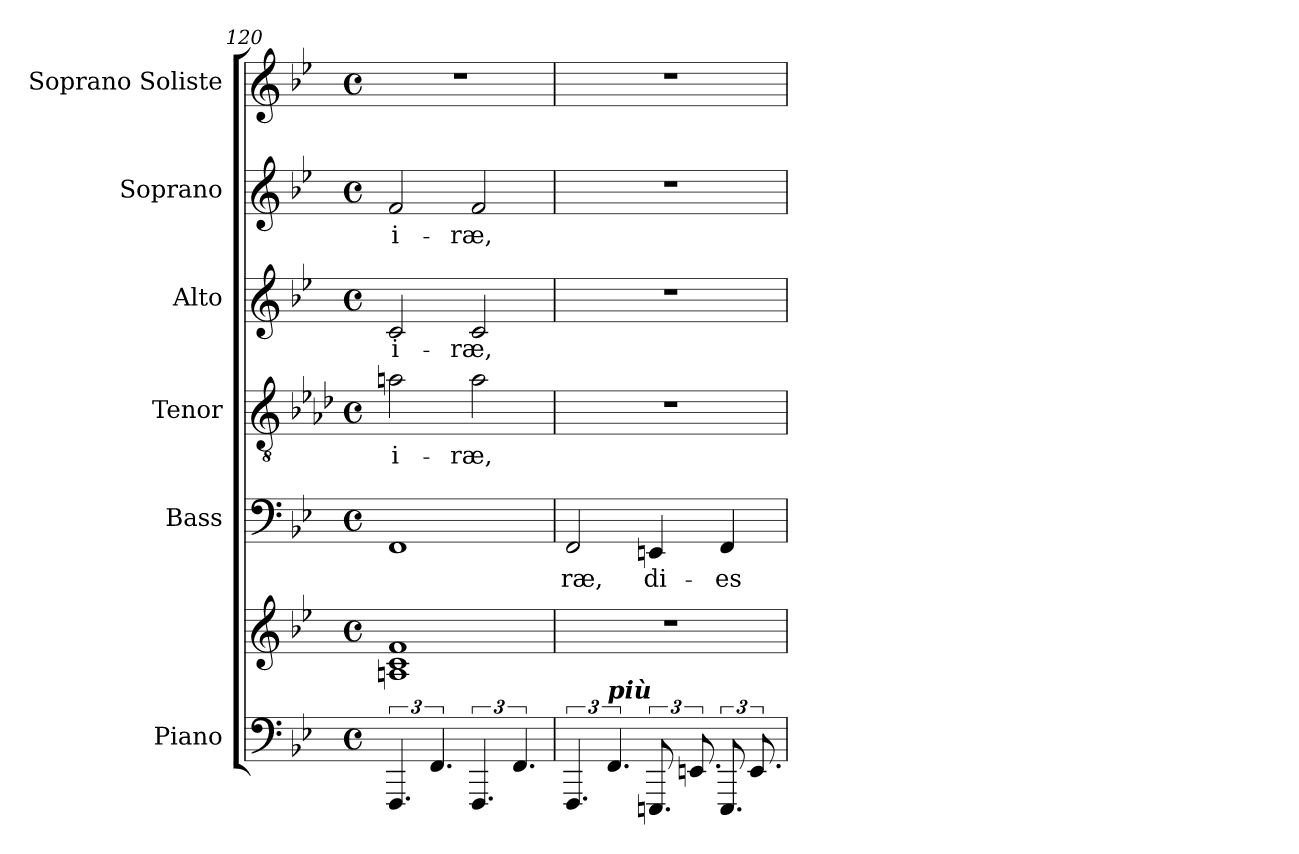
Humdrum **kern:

**kern	**kern	**kern	**text	**dynam	**kern	**text	**kern	**text	**kern	**text	**kern
*part6	*part6	*part5	*part5	*part5	*part4	*part4	*part3	*part3	*part2	*part2	*part1
*staff7	*staff6	*staff5	*staff5	*staff5	*staff4	*staff4	*staff3	*staff3	*staff2	*staff2	*staff1
*I"Piano	*	*I"Bass	*	*	*I"Tenor	*	*I"Alto	*	*I"Soprano	*	*I"Soprano Soliste
*I'Pno.	*	*I'B.	*	*	*I'T.	*	*I'A.	*	*I'S.	*	*
*clefF4	*clefG2	*clefF4	*	*	*clefGv2	*	*clefG2	*	*clefG2	*	*clefG2
*	*	*	*	*	*ITrd8c14	*	*	*	*	*	*
*k[b-e-]	*k[b-e-]	*k[b-e-]	*	*	*k[b-e-a-d-]	*	*k[b-e-]	*	*k[b-e-]	*	*k[b-e-]
*M4/4	*M4/4	*M4/4	*	*	*M4/4	*	*M4/4	*	*M4/4	*	*M4/4
*met(c)	*met(c)	*met(c)	*	*	*met(c)	*	*met(c)	*	*met(c)	*	*met(c)
=120	=120	=120	=120	=120	=120	=120	=120	=120	=120	=120	=120
6.FFF/	1An 1c 1f	1FF	.	.	2Ani\	i-	2c/	i-	2f/	i-	1r
6.FF/	.	.	.	.	.	.	.	.	.	.	.
6.FFF/	.	.	.	.	2Ai\	-ræ,	2c/	-ræ,	2f/	-ræ,	.
6.FF/	.	.	.	.	.	.	.	.	.	.	.
=121	=121	=121	=121	=121	=121	=121	=121	=121	=121	=121	=121
6.FFF/	1r	2FF/	-ræ,	.	1r	.	1r	.	1r	.	1r
!LO:TX:a:Bi:t=più	!	!	!	!	!	!	!	!	!	!	!
6.FF/	.	.	.	.	.	.	.	.	.	.	.
!	!	!	!	!LO:DY:a	!	!	!	!	!	!	!
12.EEEn/	.	4EEn/	di-	other-dynamics	.	.	.	.	.	.	.
12.EEn/	.	.	.	.	.	.	.	.	.	.	.
12.EEE/	.	4FF/	-es	.	.	.	.	.	.	.	.
12.EE/	.	.	.	.	.	.	.	.	.	.	.
=	=	=	=	=	=	=	=	=	=	=	=
*-	*-	*-	*-	*-	*-	*-	*-	*-	*-	*-	*-
